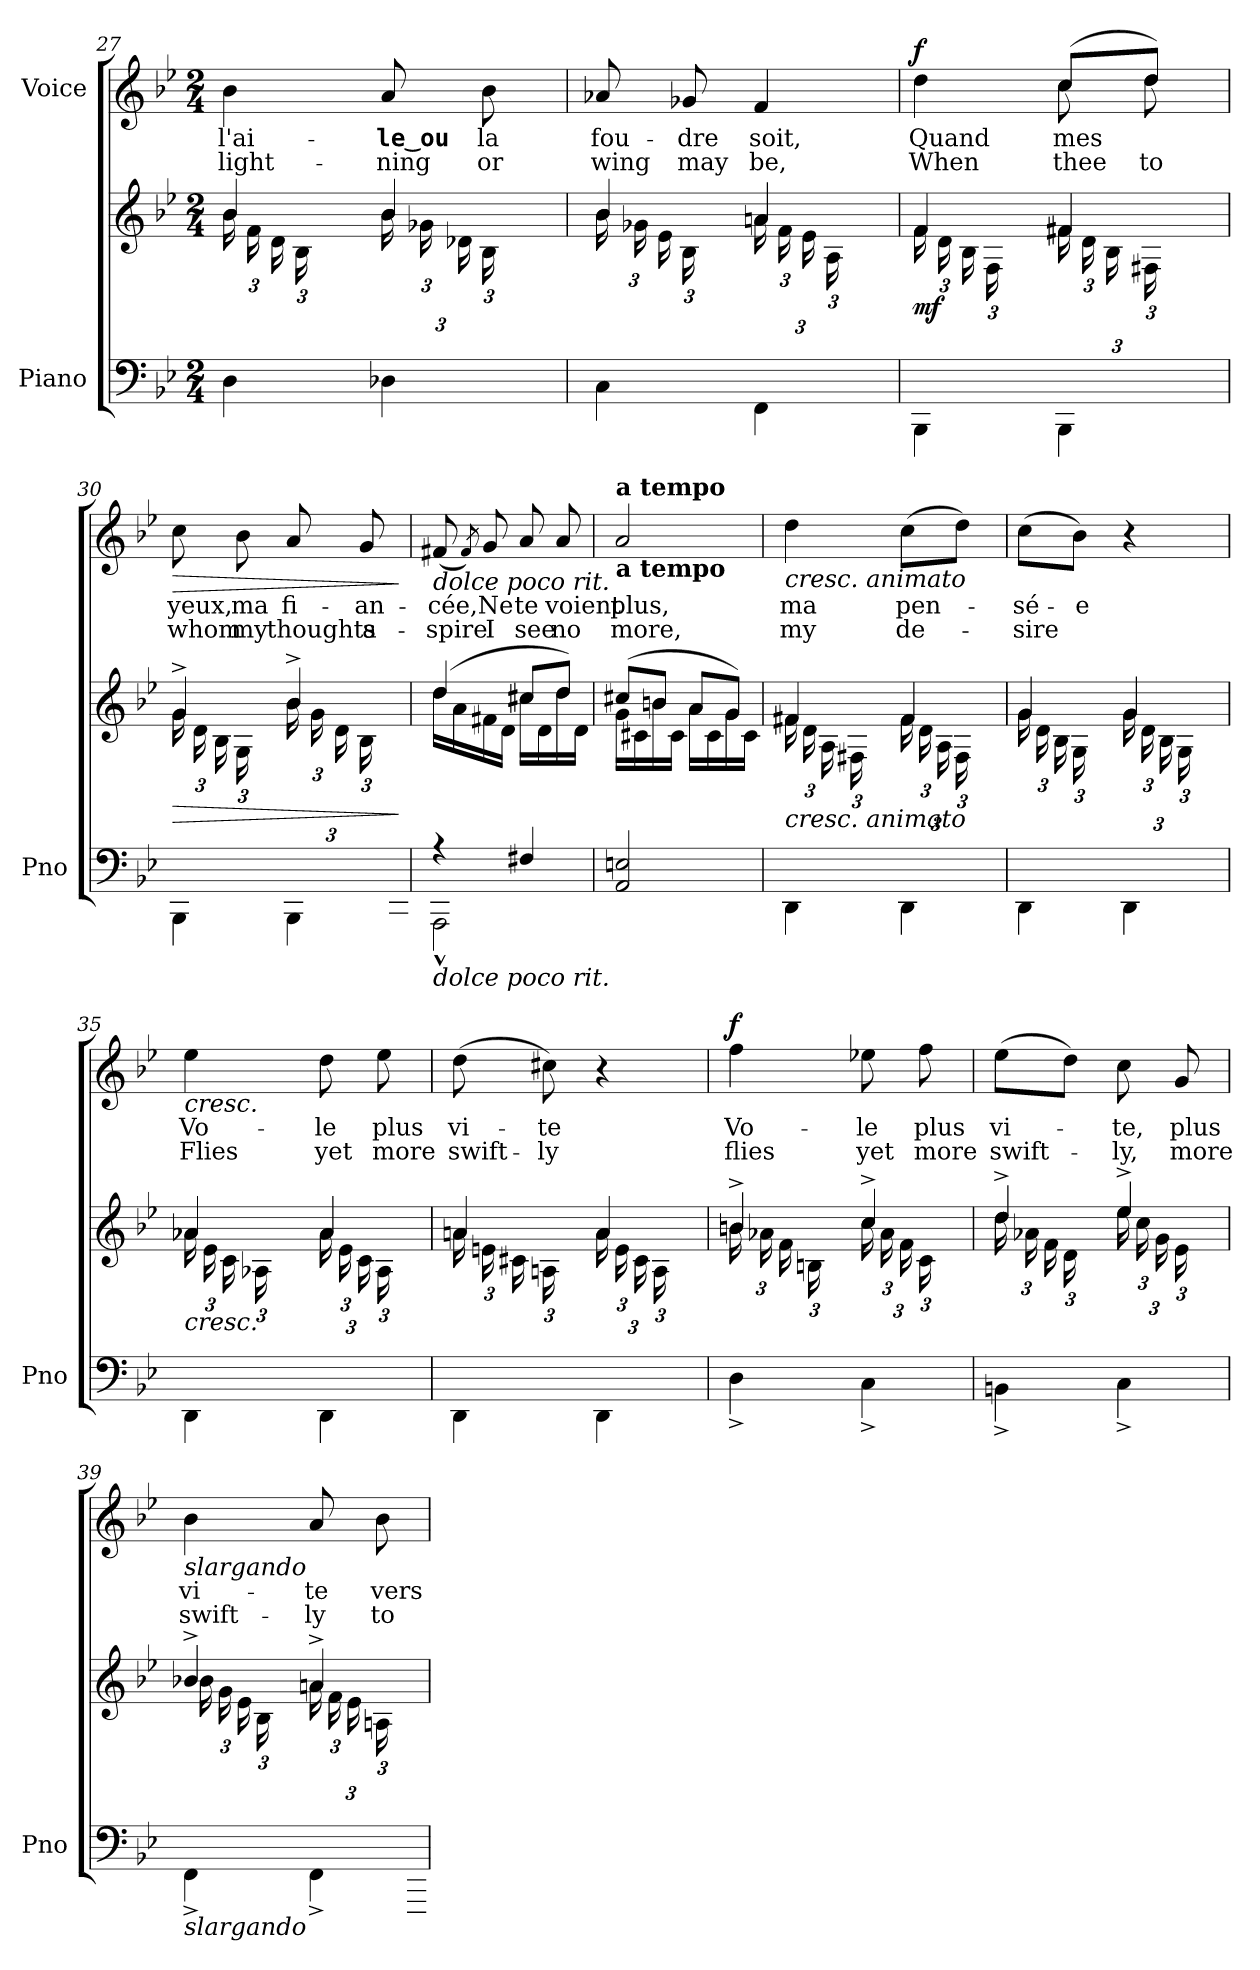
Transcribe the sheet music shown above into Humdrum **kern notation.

**kern	**kern	**dynam	**kern	**text	**text	**dynam
*part2	*part2	*part2	*part1	*part1	*part1	*part1
*staff3	*staff2	*staff2/3	*staff1	*staff1	*staff1	*staff1
*I"Piano	*	*	*I"Voice	*	*	*
*I'Pno	*	*	*	*	*	*
*clefF4	*clefG2	*	*clefG2	*	*	*
*k[b-e-]	*k[b-e-]	*	*k[b-e-]	*	*	*
*M2/4	*M2/4	*	*M2/4	*	*	*
=27	=27	=27	=27	=27	=27	=27
*^	*^	*	*	*	*	*
*	*	*	*Xbrackettup	*	*	*	*	*
!	!	!	!	!	!	!LO:LY:b	!LO:LY:b	!
6ryy	4D\	(4b-/	24b-\LL	.	4b-\	l'ai-	light-	.
.	.	.	24f\	.	.	.	.	.
.	.	.	24d\	.	.	.	.	.
.	.	.	24B-\	.	.	.	.	.
24F/	.	.	12ryy	.	.	.	.	.
24D/JJ)	.	.	.	.	.	.	.	.
!	!	!	!	!	!	!LO:LY:b	!LO:LY:b	!
6ryy	4D-X\	(4b-/	24b-\LL	.	8a/	-le‿ou	-ning	.
.	.	.	24g-X\	.	.	.	.	.
.	.	.	24d-X\	.	.	.	.	.
!	!	!	!	!	!	!LO:LY:b	!LO:LY:b	!
.	.	.	24B-\	.	8b-\	la	or	.
24G-X/	.	.	12ryy	.	.	.	.	.
24Dn/JJ)	.	.	.	.	.	.	.	.
!!LO:LB:g=z
=28	=28	=28	=28	=28	=28	=28	=28	=28
!	!	!	!	!	!	!LO:LY:b	!LO:LY:b	!
6ryy	4C\	(4b-/	24b-\LL	.	8a-X/	fou-	wing	.
.	.	.	24g-X\	.	.	.	.	.
.	.	.	24e-\	.	.	.	.	.
!	!	!	!	!	!	!LO:LY:b	!LO:LY:b	!
.	.	.	24B-\	.	8g-X/	-dre	may	.
24G-X/	.	.	12ryy	.	.	.	.	.
24C/JJ)	.	.	.	.	.	.	.	.
!	!	!	!	!	!	!LO:LY:b	!LO:LY:b	!
6ryy	4FF\	(4an/	24a\LL	.	4f/	soit,	be,	.
.	.	.	24f\	.	.	.	.	.
.	.	.	24e-\	.	.	.	.	.
.	.	.	24A\	.	.	.	.	.
24C/	.	.	12ryy	.	.	.	.	.
24FF/JJ)	.	.	.	.	.	.	.	.
!!LO:LB:g=z
=29	=29	=29	=29	=29	=29	=29	=29	=29
!	!	!	!	!LO:DY:b	!	!LO:LY:b	!LO:LY:b	!LO:DY:b
*	*	*	*	*	*^	*	*	*
6ryy	4BBB-\	(4f/	24f\LL	mf	4dd\	4ryy	Quand	When	f
.	.	.	24d\	.	.	.	.	.	.
.	.	.	24B-\	.	.	.	.	.	.
.	.	.	24F\	.	.	.	.	.	.
24BB-/	.	.	12ryy	.	.	.	.	.	.
24FF/JJ)	.	.	.	.	.	.	.	.	.
!	!	!	!	!	!	!	!LO:LY:b	!LO:LY:b	!
6ryy	4BBB-\	(4f#X/	24f#\LL	.	(8cc/L	8cc\	mes	thee	.
.	.	.	24d\	.	.	.	.	.	.
.	.	.	24B-\	.	.	.	.	.	.
!	!	!	!	!	!	!	!	!LO:LY:b	!
.	.	.	24F#X\	.	8dd/J)	8dd\	.	to	.
24BB-/	.	.	12ryy	.	.	.	.	.	.
24FF#X/JJ)	.	.	.	.	.	.	.	.	.
*	*	*	*	*	*v	*v	*	*	*
=30	=30	=30	=30	=30	=30	=30	=30	=30
!	!	!	!	!LO:HP:b	!	!LO:LY:b	!LO:LY:b	!LO:HP:b
6ryy	4BBB-\	(4g^/	24g\LL	>	8cc\	yeux,	whom	>
.	.	.	24d\	.	.	.	.	.
.	.	.	24B-\	.	.	.	.	.
!	!	!	!	!	!	!LO:LY:b	!LO:LY:b	!
.	.	.	24G\	.	8b-\	ma	my	.
24BB-/	.	.	12ryy	.	.	.	.	.
24GG/JJ)	.	.	.	.	.	.	.	.
!	!	!	!	!	!	!LO:LY:b	!LO:LY:b	!
6ryy	4BBB-\	(4b-^/	24b-\LL	.	8a/	fi-	thoughts	.
.	.	.	24g\	.	.	.	.	.
.	.	.	24d\	.	.	.	.	.
!	!	!	!	!	!	!LO:LY:b	!LO:LY:b	!
.	.	.	24B-\	.	8g/	-an-	a-	.
24BB-/	.	.	12ryy	.	.	.	.	.
24BBB-/JJ)	.	.	.	.	.	.	.	.
*v	*v	*	*	*	*	*	*	*
*	*v	*v	*	*	*	*	*
.	.	]	.	.	.	]
!!LO:PB:g=z
=31	=31	=31	=31	=31	=31	=31
*^	*^	*	*	*	*	*
!	!	!	!	!	!LO:TX:b:i:t=dolce  poco rit.	!	!	!
!LO:TX:b:i:t=dolce  poco rit.	!	!	!	!	!	!	!	!
!	!	!	!	!	!	!LO:LY:b	!LO:LY:b	!
4r	2AAA^^\	(4dd/	16dd\LL	.	(8f#X/	-cée,	-spire	.
.	.	.	16a\	.	.	.	.	.
.	.	.	.	.	8qf#/)	.	.	.
!	!	!	!	!	!	!LO:LY:b	!LO:LY:b	!
.	.	.	16f#X\	.	8g/	Ne	I	.
.	.	.	16d\JJ	.	.	.	.	.
!	!	!	!	!	!	!LO:LY:b	!LO:LY:b	!
4F#X/	.	8cc#X/L	16cc#\LL	.	8a/	te	see	.
.	.	.	16d\	.	.	.	.	.
!	!	!	!	!	!	!LO:LY:b	!LO:LY:b	!
.	.	8dd/J)	16dd\	.	8a/	voient	no	.
.	.	.	16d\JJ	.	.	.	.	.
*v	*v	*	*	*	*	*	*	*
=32	=32	=32	=32	=32	=32	=32	=32
!	!	!	!	!LO:TX:b:B:t=a tempo	!	!	!
!	!	!	!	!LO:TX:a:B:t=a tempo	!	!	!
!	!	!	!	!	!LO:LY:b	!LO:LY:b	!
2AA/ 2En/	(8cc#X/L	16g\LL	.	2a/	plus,	more,	.
.	.	16c#X\	.	.	.	.	.
.	8bn/J	16b\	.	.	.	.	.
.	.	16c#\JJ	.	.	.	.	.
.	8a/L	16a\LL	.	.	.	.	.
.	.	16c#\	.	.	.	.	.
.	8g/J)	16g\	.	.	.	.	.
.	.	16c#\JJ	.	.	.	.	.
=33	=33	=33	=33	=33	=33	=33	=33
*^	*	*	*	*	*	*	*
!	!	!	!	!	!LO:TX:b:i:t=cresc. animato	!	!	!
!	!	!LO:TX:b:i:t=cresc. animato	!	!	!	!	!	!
!	!	!	!	!	!	!LO:LY:b	!LO:LY:b	!
6ryy	4DD\	(4f#X/	24f#\LL	.	4dd\	ma	my	.
.	.	.	24d\	.	.	.	.	.
.	.	.	24A\	.	.	.	.	.
.	.	.	24F#X\	.	.	.	.	.
24D/	.	.	12ryy	.	.	.	.	.
24AA/JJ)	.	.	.	.	.	.	.	.
!	!	!	!	!	!	!LO:LY:b	!LO:LY:b	!
6ryy	4DD\	(4f#/	24f#\LL	.	(8cc\L	pen-	de-	.
.	.	.	24d\	.	.	.	.	.
.	.	.	24A\	.	.	.	.	.
.	.	.	24F#\	.	8dd\J)	.	.	.
24D/	.	.	12ryy	.	.	.	.	.
24AA/JJ)	.	.	.	.	.	.	.	.
!!LO:LB:g=z
=34	=34	=34	=34	=34	=34	=34	=34	=34
!	!	!	!	!	!	!LO:LY:b	!LO:LY:b	!
6ryy	4DD\	(4g/	24g\LL	.	(8cc\L	-sé-	-sire	.
.	.	.	24d\	.	.	.	.	.
.	.	.	24B-\	.	.	.	.	.
!	!	!	!	!	!	!LO:LY:b	!	!
.	.	.	24G\	.	8b-\J)	-e	.	.
24D/	.	.	12ryy	.	.	.	.	.
24BB-/JJ)	.	.	.	.	.	.	.	.
6ryy	4DD\	(4g/	24g\LL	.	4r	.	.	.
.	.	.	24d\	.	.	.	.	.
.	.	.	24B-\	.	.	.	.	.
.	.	.	24G\	.	.	.	.	.
24D/	.	.	12ryy	.	.	.	.	.
24BB-/JJ)	.	.	.	.	.	.	.	.
=35	=35	=35	=35	=35	=35	=35	=35	=35
!	!	!	!	!	!LO:TX:b:i:t=cresc.	!	!	!
!	!	!LO:TX:b:i:t=cresc.	!	!	!	!	!	!
!	!	!	!	!	!	!LO:LY:b	!LO:LY:b	!
6ryy	4DD\	(4a-X/	24a-\LL	.	4ee-\	Vo-	Flies	.
.	.	.	24e-\	.	.	.	.	.
.	.	.	24c\	.	.	.	.	.
.	.	.	24A-X\	.	.	.	.	.
24E-/	.	.	12ryy	.	.	.	.	.
24AA-X/JJ)	.	.	.	.	.	.	.	.
!	!	!	!	!	!	!LO:LY:b	!LO:LY:b	!
6ryy	4DD\	(4a-/	24a-\LL	.	8dd\	-le	yet	.
.	.	.	24e-\	.	.	.	.	.
.	.	.	24c\	.	.	.	.	.
!	!	!	!	!	!	!LO:LY:b	!LO:LY:b	!
.	.	.	24A-\	.	8ee-\	plus	more	.
24E-/	.	.	12ryy	.	.	.	.	.
24AA-/JJ)	.	.	.	.	.	.	.	.
!!LO:LB:g=z
=36	=36	=36	=36	=36	=36	=36	=36	=36
!	!	!	!	!	!	!LO:LY:b	!LO:LY:b	!
6ryy	4DD\	(4an/	24a\LL	.	(8dd\	vi-	swift-	.
.	.	.	24en\	.	.	.	.	.
.	.	.	24c#X\	.	.	.	.	.
!	!	!	!	!	!	!LO:LY:b	!LO:LY:b	!
.	.	.	24An\	.	8cc#X\)	-te	ly	.
24En/	.	.	12ryy	.	.	.	.	.
24AAn/JJ)	.	.	.	.	.	.	.	.
6ryy	4DD\	(4a/	24a\LL	.	4r	.	.	.
.	.	.	24e\	.	.	.	.	.
.	.	.	24c#\	.	.	.	.	.
.	.	.	24A\	.	.	.	.	.
24E/	.	.	12ryy	.	.	.	.	.
24AA/JJ)	.	.	.	.	.	.	.	.
!!LO:PB:g=z
=37	=37	=37	=37	=37	=37	=37	=37	=37
!	!	!	!	!	!	!LO:LY:b	!LO:LY:b	!LO:DY:b
6ryy	4D^<\	(4bn^/	24b\LL	.	4ff\	Vo-	flies	f
.	.	.	24a-X\	.	.	.	.	.
.	.	.	24f\	.	.	.	.	.
.	.	.	24Bn\	.	.	.	.	.
24A-X/	.	.	12ryy	.	.	.	.	.
24F/JJ)	.	.	.	.	.	.	.	.
!	!	!	!	!	!	!LO:LY:b	!LO:LY:b	!
6ryy	4C^<\	(4cc^/	24cc\LL	.	8ee-X\	-le	yet	.
.	.	.	24a-\	.	.	.	.	.
.	.	.	24f\	.	.	.	.	.
!	!	!	!	!	!	!LO:LY:b	!LO:LY:b	!
.	.	.	24c\	.	8ff\	plus	more	.
24A-/	.	.	12ryy	.	.	.	.	.
24F/JJ)	.	.	.	.	.	.	.	.
=38	=38	=38	=38	=38	=38	=38	=38	=38
!	!	!	!	!	!	!LO:LY:b	!LO:LY:b	!
6ryy	4BBn^<\	(4dd^/	24dd\LL	.	(8ee-\L	vi-	swift-	.
.	.	.	24a-X\	.	.	.	.	.
.	.	.	24f\	.	.	.	.	.
.	.	.	24d\	.	8dd\J)	.	.	.
24A-X/	.	.	12ryy	.	.	.	.	.
24F/JJ)	.	.	.	.	.	.	.	.
!	!	!	!	!	!	!LO:LY:b	!LO:LY:b	!
6ryy	4C^<\	(4ee-^/	24ee-\LL	.	8cc\	-te,	-ly,	.
.	.	.	24cc\	.	.	.	.	.
.	.	.	24g\	.	.	.	.	.
!	!	!	!	!	!	!LO:LY:b	!LO:LY:b	!
.	.	.	24e-\	.	8g/	plus	more	.
24G/	.	.	12ryy	.	.	.	.	.
24C/JJ)	.	.	.	.	.	.	.	.
!!LO:LB:g=z
=39	=39	=39	=39	=39	=39	=39	=39	=39
!	!	!	!	!	!LO:TX:b:i:t=slargando	!	!	!
!LO:TX:b:i:t=slargando	!	!	!	!	!	!	!	!
!	!	!	!	!	!	!LO:LY:b	!LO:LY:b	!
6ryy	4FF^<\	(4b-X^/	24b-\LL	.	4b-\	vi-	swift-	.
.	.	.	24g\	.	.	.	.	.
.	.	.	24e-\	.	.	.	.	.
.	.	.	24B-\	.	.	.	.	.
24G/	.	.	12ryy	.	.	.	.	.
24C/JJ)	.	.	.	.	.	.	.	.
!	!	!	!	!	!	!LO:LY:b	!LO:LY:b	!
6ryy	4FF^<\	(4an^/	24a\LL	.	8a/	-te	-ly	.
.	.	.	24f\	.	.	.	.	.
.	.	.	24e-\	.	.	.	.	.
!	!	!	!	!	!	!LO:LY:b	!LO:LY:b	!
.	.	.	24An\	.	8b-\	vers	to	.
24FF/	.	.	12ryy	.	.	.	.	.
24FFF/JJ)	.	.	.	.	.	.	.	.
*v	*v	*	*	*	*	*	*	*
*	*v	*v	*	*	*	*	*
=	=	=	=	=	=	=
*-	*-	*-	*-	*-	*-	*-
